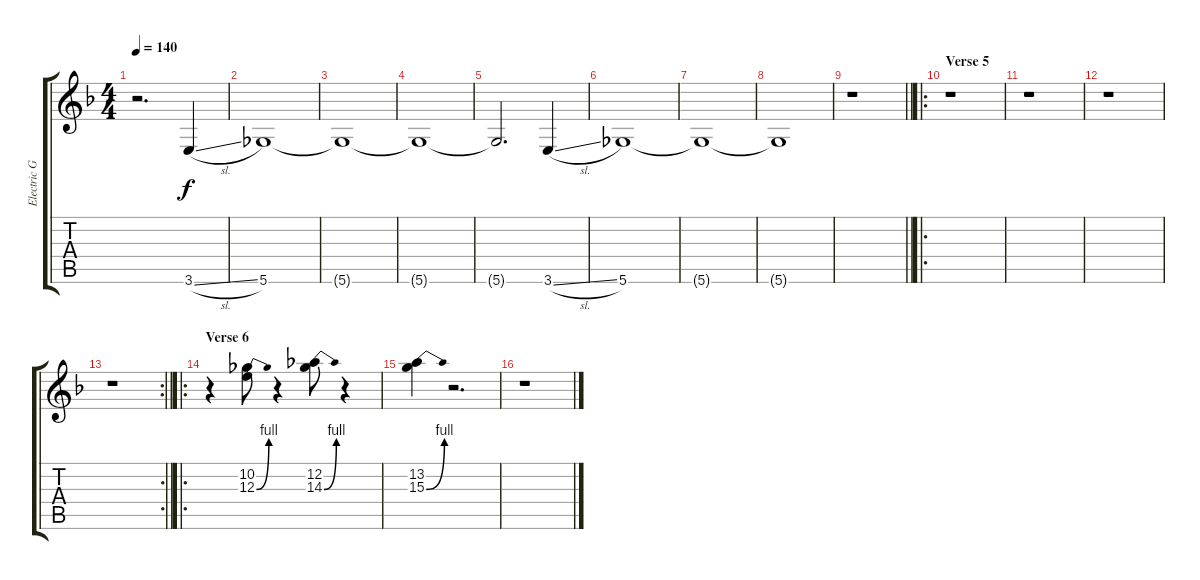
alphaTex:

\track ("Electric Guitar 2" "Electric G") {instrument distortionguitar}
\staff {score tabs}
\tuning (Db4 Ab3 E3 B2 Gb2 Db2) {hide}
\ts (4 4)
\tempo 140
\clef g2
\ks f
r.2{d dy f} 3.6{sl}.4 |
5.6.1 |
5.6{t}.1 |
5.6{t}.1 |
5.6{t}.2{d} 3.6{sl}.4 |
5.6.1 |
5.6{t}.1 |
5.6{t}.1 |
\barLineRight lightlight
r.1 |
\ro
\section ("" "Verse 5")
r.1 |
r.1 |
r.1 |
\rc 2
\barLineRight lightlight
r.1 |
\ro
\section ("" "Verse 6")
r.4 (10.2 12.3{be (bend 0 0 60 4)}).8 r.4 (12.2 14.3{be (bend 0 0 60 4)}).8 r.4 |
(13.2 15.3{be (bend 0 0 60 4)}).4 r.2{d} |
r.1
